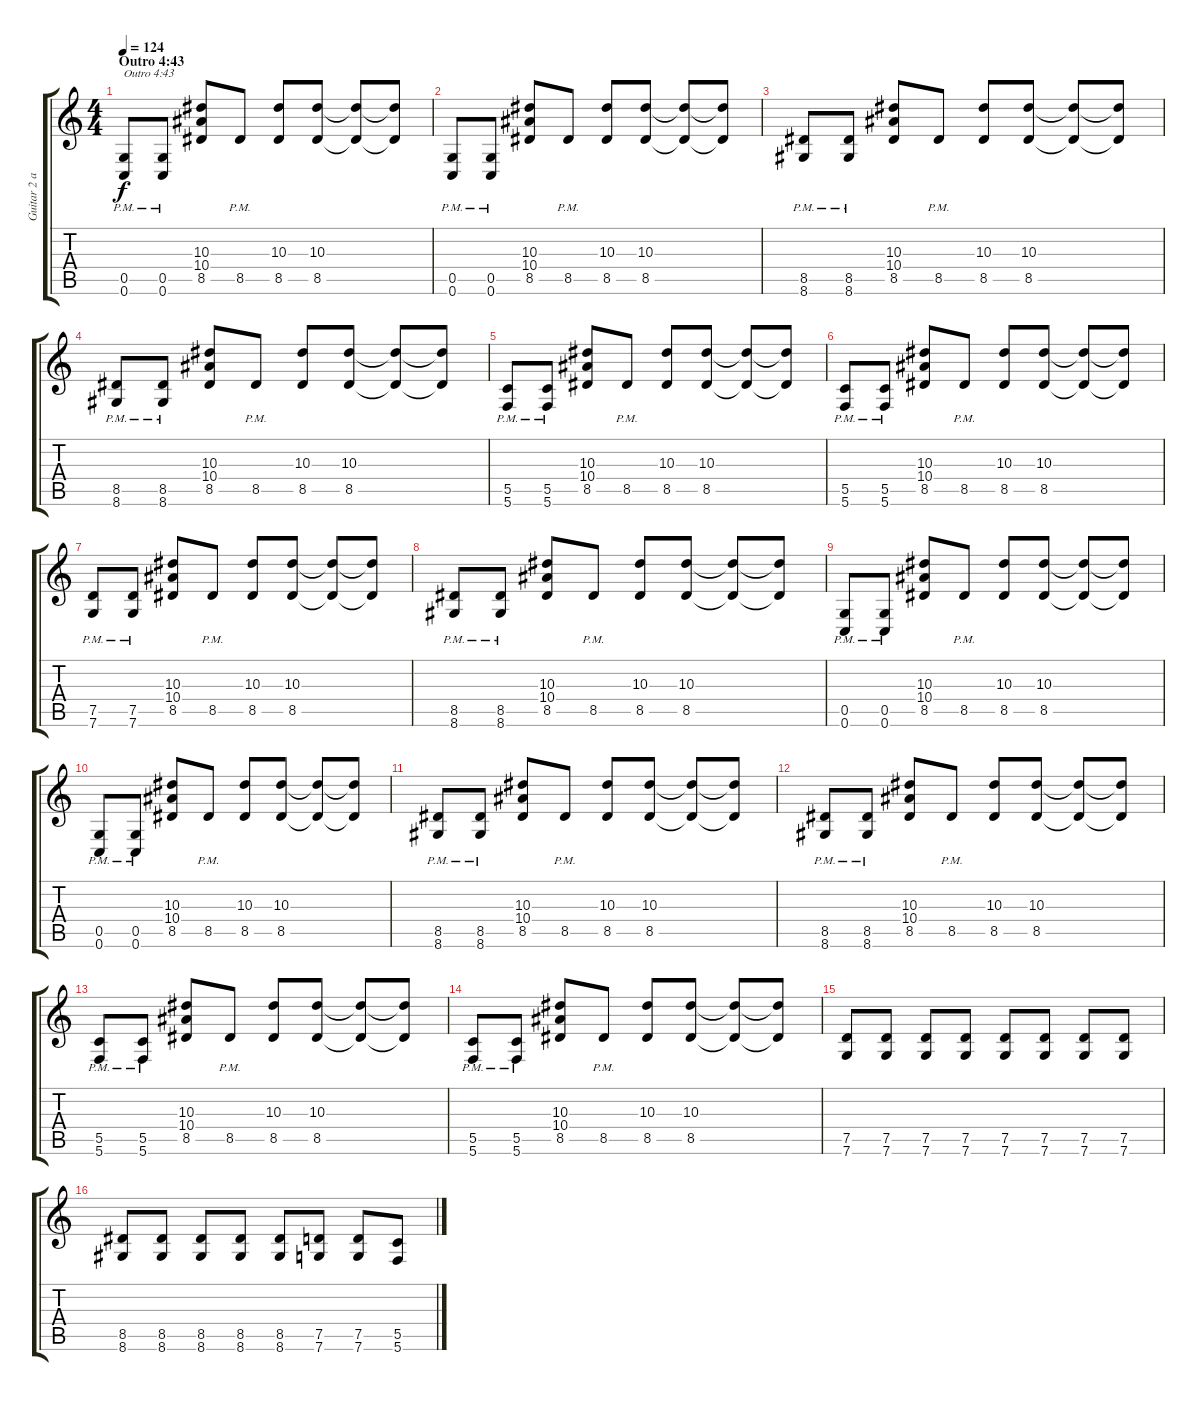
\track ("Guitar 2 auf Drop C" "Guitar 2 a") {instrument electricguitarmuted}
\staff {score tabs}
\tuning (D4 A3 F3 C3 G2 C2) {hide}
\ts (4 4)
\section ("" "Outro 4:43")
\tempo 124
\clef g2
\ks c
(0.5{pm} 0.6{pm}).8{txt "Outro 4:43" dy f instrument distortionguitar} (0.5{pm} 0.6{pm}).8 (10.3 10.4 8.5).8 8.5{pm}.8 (10.3 8.5).8 (10.3 8.5).8 (10.3{t} 8.5{t}).8 (10.3{t} 8.5{t}).8 |
(0.5{pm} 0.6{pm}).8 (0.5{pm} 0.6{pm}).8 (10.3 10.4 8.5).8 8.5{pm}.8 (10.3 8.5).8 (10.3 8.5).8 (10.3{t} 8.5{t}).8 (10.3{t} 8.5{t}).8 |
(8.5{pm} 8.6{pm}).8 (8.5{pm} 8.6{pm}).8 (10.3 10.4 8.5).8 8.5{pm}.8 (10.3 8.5).8 (10.3 8.5).8 (10.3{t} 8.5{t}).8 (10.3{t} 8.5{t}).8 |
(8.5{pm} 8.6{pm}).8 (8.5{pm} 8.6{pm}).8 (10.3 10.4 8.5).8 8.5{pm}.8 (10.3 8.5).8 (10.3 8.5).8 (10.3{t} 8.5{t}).8 (10.3{t} 8.5{t}).8 |
(5.5{pm} 5.6{pm}).8 (5.5{pm} 5.6{pm}).8 (10.3 10.4 8.5).8 8.5{pm}.8 (10.3 8.5).8 (10.3 8.5).8 (10.3{t} 8.5{t}).8 (10.3{t} 8.5{t}).8 |
(5.5{pm} 5.6{pm}).8 (5.5{pm} 5.6{pm}).8 (10.3 10.4 8.5).8 8.5{pm}.8 (10.3 8.5).8 (10.3 8.5).8 (10.3{t} 8.5{t}).8 (10.3{t} 8.5{t}).8 |
(7.5{pm} 7.6{pm}).8 (7.5{pm} 7.6{pm}).8 (10.3 10.4 8.5).8 8.5{pm}.8 (10.3 8.5).8 (10.3 8.5).8 (10.3{t} 8.5{t}).8 (10.3{t} 8.5{t}).8 |
(8.5{pm} 8.6{pm}).8 (8.5{pm} 8.6{pm}).8 (10.3 10.4 8.5).8 8.5{pm}.8 (10.3 8.5).8 (10.3 8.5).8 (10.3{t} 8.5{t}).8 (10.3{t} 8.5{t}).8 |
(0.5{pm} 0.6{pm}).8 (0.5{pm} 0.6{pm}).8 (10.3 10.4 8.5).8 8.5{pm}.8 (10.3 8.5).8 (10.3 8.5).8 (10.3{t} 8.5{t}).8 (10.3{t} 8.5{t}).8 |
(0.5{pm} 0.6{pm}).8 (0.5{pm} 0.6{pm}).8 (10.3 10.4 8.5).8 8.5{pm}.8 (10.3 8.5).8 (10.3 8.5).8 (10.3{t} 8.5{t}).8 (10.3{t} 8.5{t}).8 |
(8.5{pm} 8.6{pm}).8 (8.5{pm} 8.6{pm}).8 (10.3 10.4 8.5).8 8.5{pm}.8 (10.3 8.5).8 (10.3 8.5).8 (10.3{t} 8.5{t}).8 (10.3{t} 8.5{t}).8 |
(8.5{pm} 8.6{pm}).8 (8.5{pm} 8.6{pm}).8 (10.3 10.4 8.5).8 8.5{pm}.8 (10.3 8.5).8 (10.3 8.5).8 (10.3{t} 8.5{t}).8 (10.3{t} 8.5{t}).8 |
(5.5{pm} 5.6{pm}).8 (5.5{pm} 5.6{pm}).8 (10.3 10.4 8.5).8 8.5{pm}.8 (10.3 8.5).8 (10.3 8.5).8 (10.3{t} 8.5{t}).8 (10.3{t} 8.5{t}).8 |
(5.5{pm} 5.6{pm}).8 (5.5{pm} 5.6{pm}).8 (10.3 10.4 8.5).8 8.5{pm}.8 (10.3 8.5).8 (10.3 8.5).8 (10.3{t} 8.5{t}).8 (10.3{t} 8.5{t}).8 |
(7.5 7.6).8 (7.5 7.6).8 (7.5 7.6).8 (7.5 7.6).8 (7.5 7.6).8 (7.5 7.6).8 (7.5 7.6).8 (7.5 7.6).8 |
(8.5 8.6).8 (8.5 8.6).8 (8.5 8.6).8 (8.5 8.6).8 (8.5 8.6).8 (7.5 7.6).8 (7.5 7.6).8 (5.5 5.6).8
